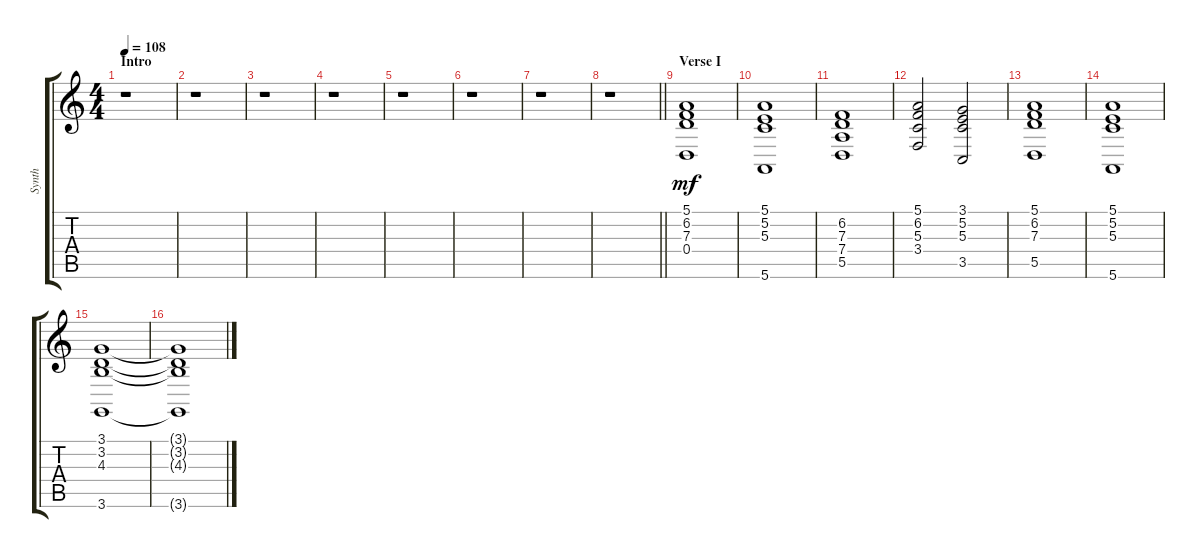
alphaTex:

\track ("Synth" "Synth") {instrument stringensemble1}
\staff {score tabs}
\tuning (E4 B3 G3 D3 A2 E2) {hide}
\ts (4 4)
\section ("" "Intro")
\tempo 108
\clef g2
\ks c
r.1{dy mf instrument stringensemble1} |
r.1 |
r.1 |
r.1 |
r.1 |
r.1 |
r.1 |
\barLineRight lightlight
r.1 |
\section ("" "Verse I")
(5.1 6.2 7.3 0.4).1 |
(5.1 5.2 5.3 5.6).1 |
(6.2 7.3 7.4 5.5).1 |
(5.1 6.2 5.3 3.4).2 (3.1 5.2 5.3 3.5).2 |
(5.1 6.2 7.3 5.5).1 |
(5.1 5.2 5.3 5.6).1 |
(3.1 3.2 4.3 3.6).1 |
(3.1{t} 3.2{t} 4.3{t} 3.6{t}).1
